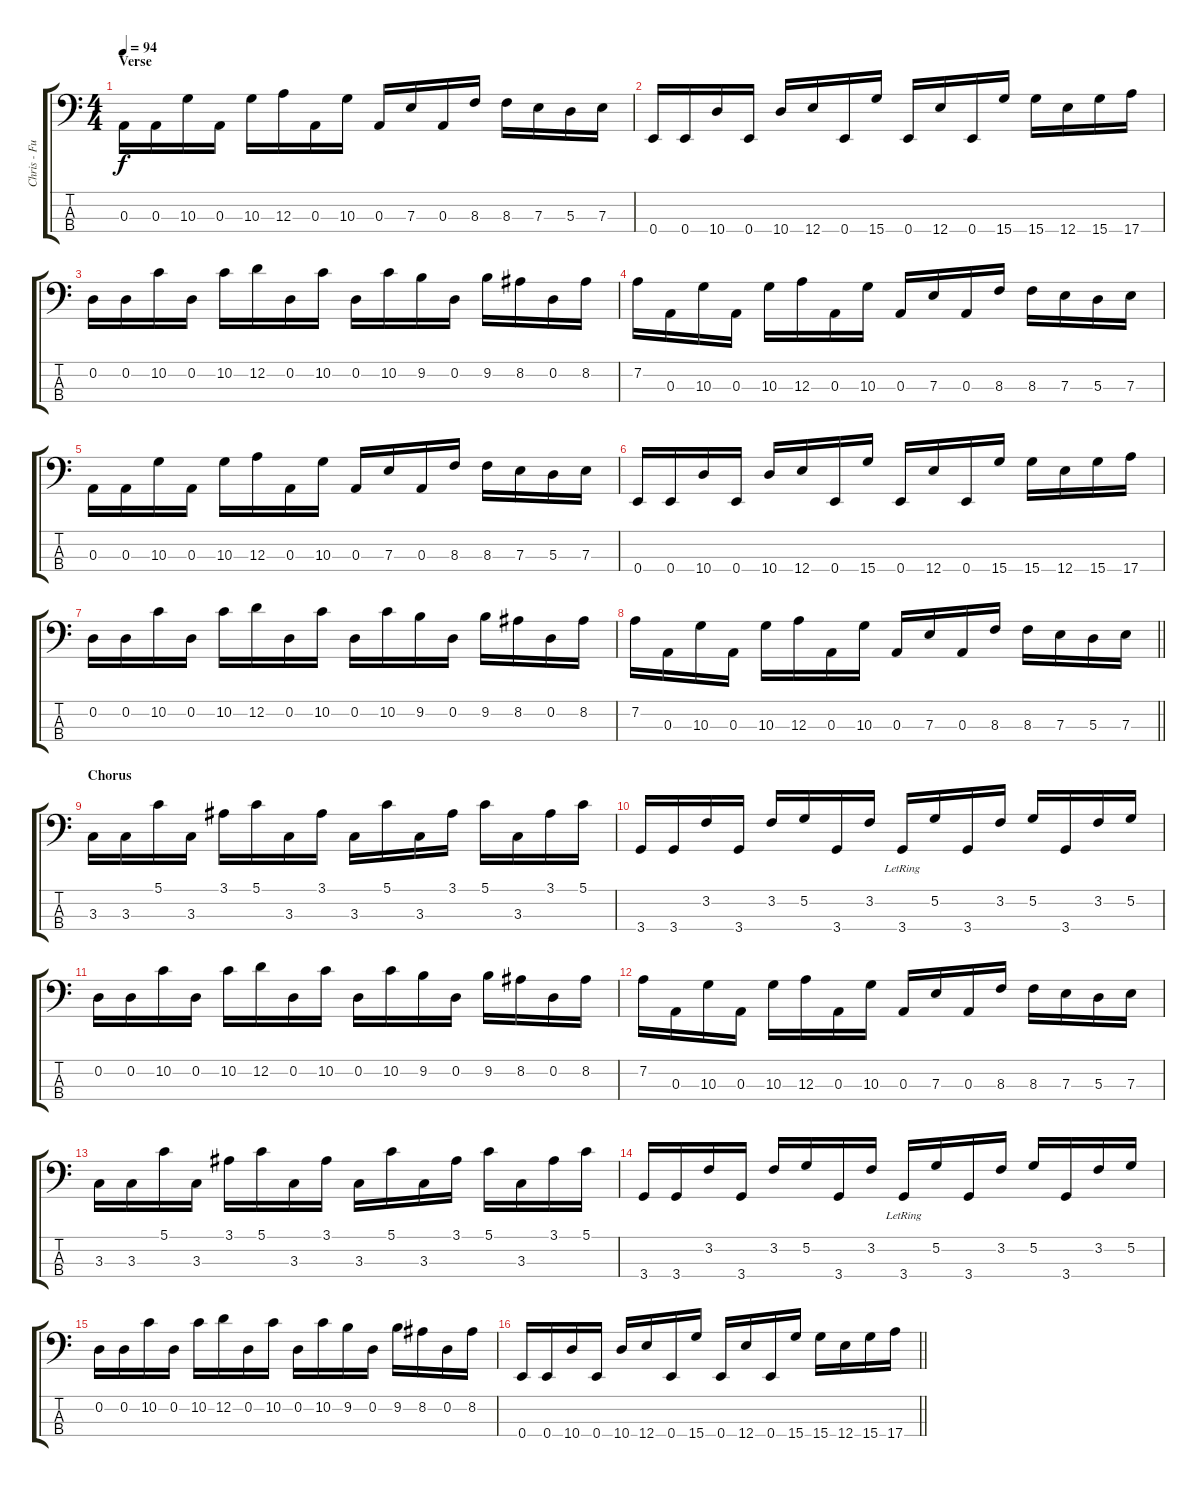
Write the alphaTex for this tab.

\track ("Chris - Fuzz Bass 3" "Chris - Fu") {instrument electricbasspick}
\staff {score tabs}
\tuning (G2 D2 A1 E1) {hide}
\ts (4 4)
\section ("" "Verse")
\tempo 94
\clef f4
\ks c
0.3.16{dy f} 0.3.16 10.3.16 0.3.16 10.3.16 12.3.16 0.3.16 10.3.16 0.3.16 7.3.16 0.3.16 8.3.16 8.3.16 7.3.16 5.3.16 7.3.16 |
0.4.16 0.4.16 10.4.16 0.4.16 10.4.16 12.4.16 0.4.16 15.4.16 0.4.16 12.4.16 0.4.16 15.4.16 15.4.16 12.4.16 15.4.16 17.4.16 |
0.2.16 0.2.16 10.2.16 0.2.16 10.2.16 12.2.16 0.2.16 10.2.16 0.2.16 10.2.16 9.2.16 0.2.16 9.2.16 8.2.16 0.2.16 8.2.16 |
7.2.16 0.3.16 10.3.16 0.3.16 10.3.16 12.3.16 0.3.16 10.3.16 0.3.16 7.3.16 0.3.16 8.3.16 8.3.16 7.3.16 5.3.16 7.3.16 |
0.3.16 0.3.16 10.3.16 0.3.16 10.3.16 12.3.16 0.3.16 10.3.16 0.3.16 7.3.16 0.3.16 8.3.16 8.3.16 7.3.16 5.3.16 7.3.16 |
0.4.16 0.4.16 10.4.16 0.4.16 10.4.16 12.4.16 0.4.16 15.4.16 0.4.16 12.4.16 0.4.16 15.4.16 15.4.16 12.4.16 15.4.16 17.4.16 |
0.2.16 0.2.16 10.2.16 0.2.16 10.2.16 12.2.16 0.2.16 10.2.16 0.2.16 10.2.16 9.2.16 0.2.16 9.2.16 8.2.16 0.2.16 8.2.16 |
\barLineRight lightlight
7.2.16 0.3.16 10.3.16 0.3.16 10.3.16 12.3.16 0.3.16 10.3.16 0.3.16 7.3.16 0.3.16 8.3.16 8.3.16 7.3.16 5.3.16 7.3.16 |
\section ("" "Chorus")
3.3.16 3.3.16 5.1.16 3.3.16 3.1.16 5.1.16 3.3.16 3.1.16 3.3.16 5.1.16 3.3.16 3.1.16 5.1.16 3.3.16 3.1.16 5.1.16 |
3.4.16 3.4.16 3.2.16 3.4.16 3.2.16 5.2.16 3.4.16 3.2.16 3.4{lr}.16 5.2.16 3.4.16 3.2.16 5.2.16 3.4.16 3.2.16 5.2.16 |
0.2.16 0.2.16 10.2.16 0.2.16 10.2.16 12.2.16 0.2.16 10.2.16 0.2.16 10.2.16 9.2.16 0.2.16 9.2.16 8.2.16 0.2.16 8.2.16 |
7.2.16 0.3.16 10.3.16 0.3.16 10.3.16 12.3.16 0.3.16 10.3.16 0.3.16 7.3.16 0.3.16 8.3.16 8.3.16 7.3.16 5.3.16 7.3.16 |
3.3.16 3.3.16 5.1.16 3.3.16 3.1.16 5.1.16 3.3.16 3.1.16 3.3.16 5.1.16 3.3.16 3.1.16 5.1.16 3.3.16 3.1.16 5.1.16 |
3.4.16 3.4.16 3.2.16 3.4.16 3.2.16 5.2.16 3.4.16 3.2.16 3.4{lr}.16 5.2.16 3.4.16 3.2.16 5.2.16 3.4.16 3.2.16 5.2.16 |
0.2.16 0.2.16 10.2.16 0.2.16 10.2.16 12.2.16 0.2.16 10.2.16 0.2.16 10.2.16 9.2.16 0.2.16 9.2.16 8.2.16 0.2.16 8.2.16 |
\barLineRight lightlight
0.4.16 0.4.16 10.4.16 0.4.16 10.4.16 12.4.16 0.4.16 15.4.16 0.4.16 12.4.16 0.4.16 15.4.16 15.4.16 12.4.16 15.4.16 17.4.16
